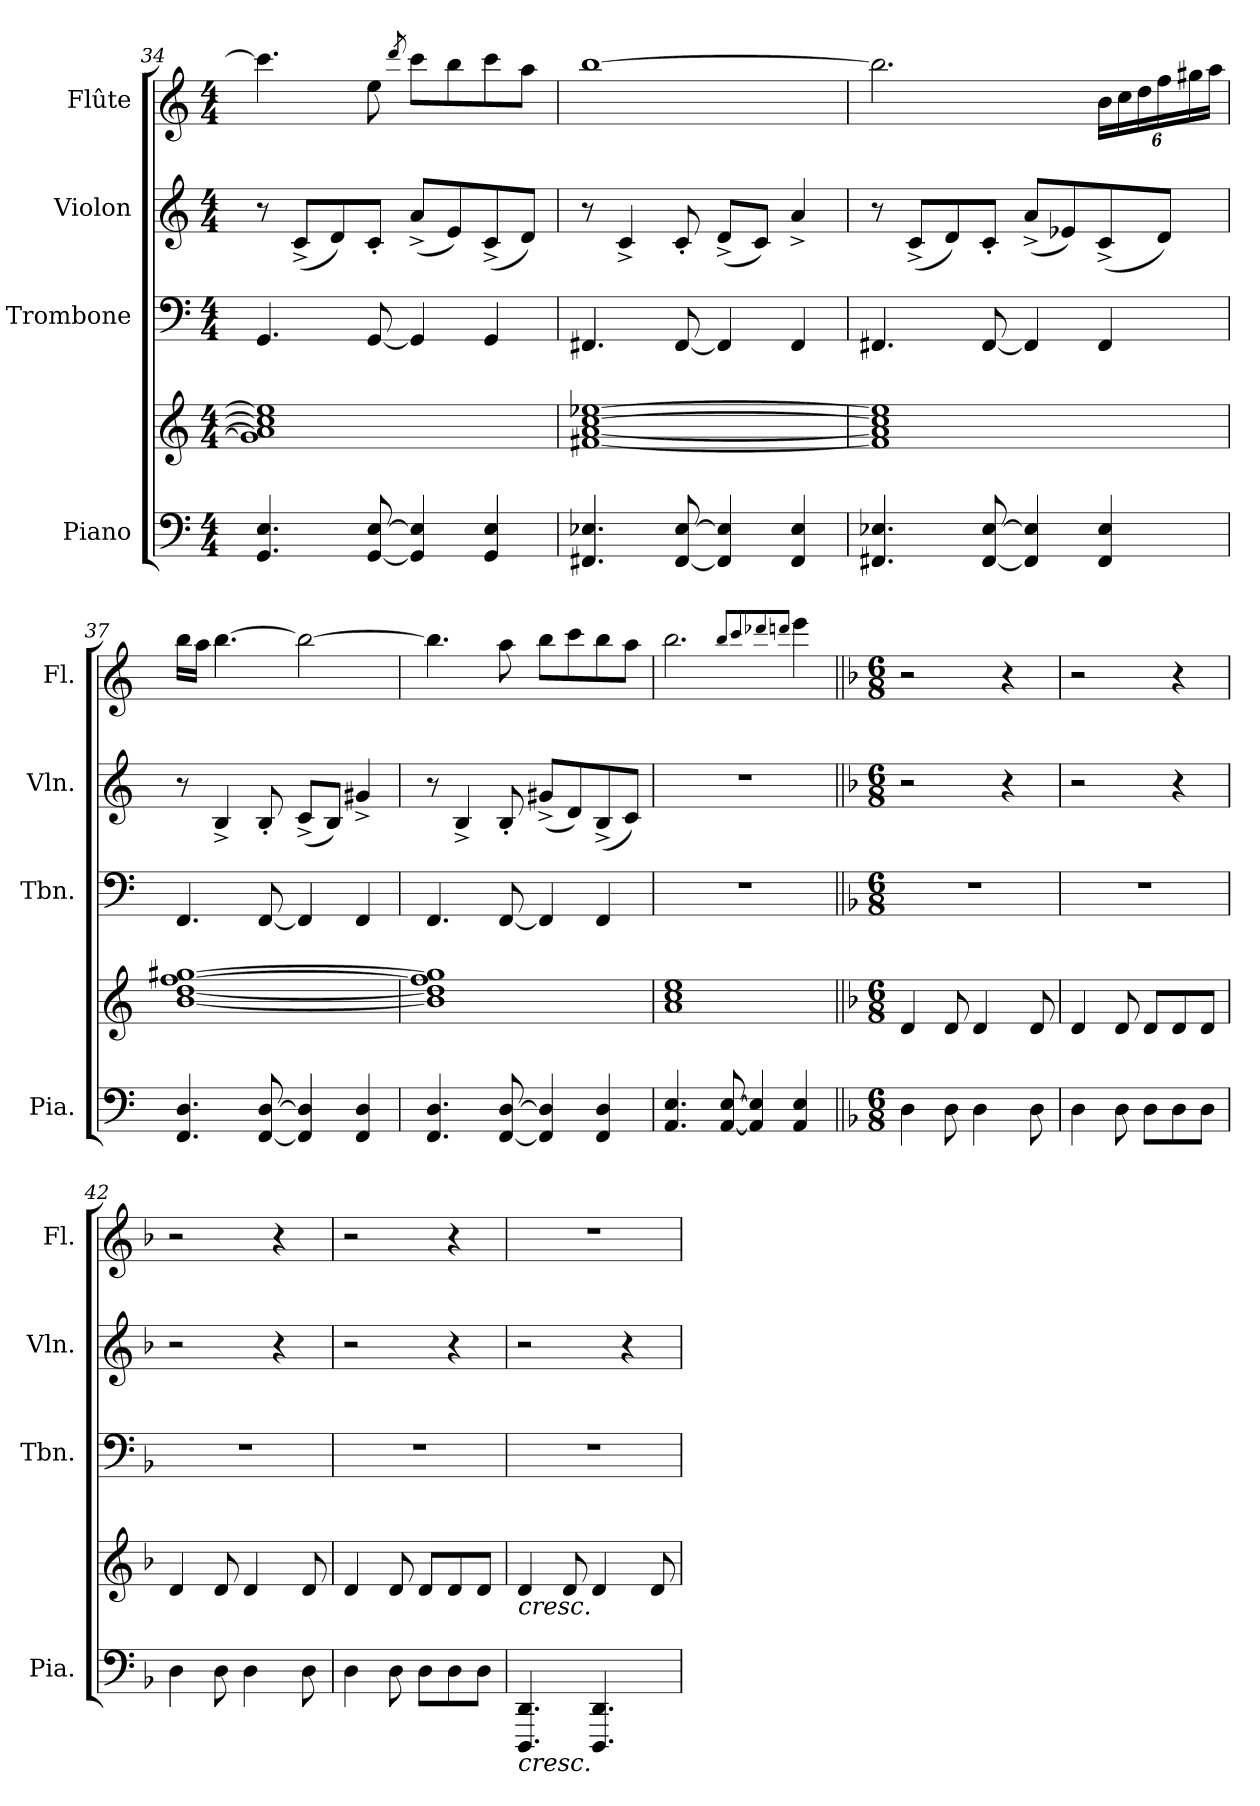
**kern	**kern	**kern	**kern	**kern
*part4	*part4	*part3	*part2	*part1
*staff5	*staff4	*staff3	*staff2	*staff1
*I"Piano	*	*I"Trombone	*I"Violon	*I"Flûte
*I'Pia.	*	*I'Tbn.	*I'Vln.	*I'Fl.
*clefF4	*clefG2	*clefF4	*clefG2	*clefG2
*k[]	*k[]	*k[]	*k[]	*k[]
*M4/4	*M4/4	*M4/4	*M4/4	*M4/4
=34	=34	=34	=34	=34
4.GG/ 4.E/	1g] 1a] 1cc] 1ee]	4.GG/	8r	4.ccc\]
.	.	.	(<8c^/L	.
.	.	.	8d/)	.
[8GG/ [8E/	.	[8GG/	8c'/J	8ee\
.	.	.	.	8qddd/
4GG/] 4E/]	.	4GG/]	(<8a^/L	8ccc\L
.	.	.	8e/)	8bb\
4GG/ 4E/	.	4GG/	(<8c^/	8ccc\
.	.	.	8d/J)	8aa\J
=35	=35	=35	=35	=35
4.FF#X/ 4.E-X/	[1f#X [1a [1cc [1ee-X	4.FF#X/	8r	[1bb
.	.	.	4c^/	.
[8FF#/ [8E-/	.	[8FF#/	8c'/	.
4FF#/] 4E-/]	.	4FF#/]	(<8d^/L	.
.	.	.	8c/J)	.
4FF#/ 4E-/	.	4FF#/	4a^/	.
!!LO:PB:g=z
=36	=36	=36	=36	=36
4.FF#X/ 4.E-X/	1f#] 1a] 1cc] 1ee-]	4.FF#X/	8r	2.bb\]
.	.	.	(<8c^/L	.
.	.	.	8d/)	.
[8FF#/ [8E-/	.	[8FF#/	8c'/J	.
4FF#/] 4E-/]	.	4FF#/]	(<8a^/L	.
.	.	.	8e-X/)	.
*	*	*	*	*Xbrackettup
4FF#/ 4E-/	.	4FF#/	(<8c^/	24b\LL
.	.	.	.	24cc\
.	.	.	.	24dd\
.	.	.	8d/J)	24ff\
.	.	.	.	24gg#X\
.	.	.	.	24aa\JJ
=37	=37	=37	=37	=37
4.FF/ 4.D/	[1b [1dd [1ff [1gg#X	4.FF/	8r	16bb\LL
.	.	.	.	16aa\JJ
.	.	.	4B^/	[4.bb\
[8FF/ [8D/	.	[8FF/	8B'/	.
4FF/] 4D/]	.	4FF/]	(<8c^/L	2bb\_
.	.	.	8B/J)	.
4FF/ 4D/	.	4FF/	4g#X^/	.
=38	=38	=38	=38	=38
4.FF/ 4.D/	1b] 1dd] 1ff] 1gg#]	4.FF/	8r	4.bb\]
.	.	.	4B^/	.
[8FF/ [8D/	.	[8FF/	8B'/	8aa\
4FF/] 4D/]	.	4FF/]	(<8g#X^/L	8bb\L
.	.	.	8d/)	8ccc\
4FF/ 4D/	.	4FF/	(<8B^/	8bb\
.	.	.	8c/J)	8aa\J
!!LO:LB:g=z
=39	=39	=39	=39	=39
4.AA/ 4.E/	1a 1cc 1ee	1r	1r	2.bb\
[8AA/ [8E/	.	.	.	.
4AA/] 4E/]	.	.	.	.
.	.	.	.	8qbb/L
.	.	.	.	8qccc/
.	.	.	.	8qddd-X/
.	.	.	.	8qdddn/J
4AA/ 4E/	.	.	.	4eee\
=40||	=40||	=40||	=40||	=40||
*k[b-]	*k[b-]	*k[b-]	*k[b-]	*k[b-]
*M6/8	*M6/8	*M6/8	*M6/8	*M6/8
*	*	*	*	*MM180
4D\	4d/	2.r	2r	2r
8D\	8d/	.	.	.
4D\	4d/	.	.	.
.	.	.	4r	4r
8D\	8d/	.	.	.
=41	=41	=41	=41	=41
4D\	4d/	2.r	2r	2r
8D\	8d/	.	.	.
8D\L	8d/L	.	.	.
8D\	8d/	.	4r	4r
8D\J	8d/J	.	.	.
=42	=42	=42	=42	=42
4D\	4d/	2.r	2r	2r
8D\	8d/	.	.	.
4D\	4d/	.	.	.
.	.	.	4r	4r
8D\	8d/	.	.	.
=43	=43	=43	=43	=43
4D\	4d/	2.r	2r	2r
8D\	8d/	.	.	.
8D\L	8d/L	.	.	.
8D\	8d/	.	4r	4r
8D\J	8d/J	.	.	.
=44	=44	=44	=44	=44
!	!LO:TX:b:i:t=cresc.	!	!	!
!LO:TX:b:i:t=cresc.	!	!	!	!
4.DDD/ 4.DD/	4d/	2.r	2r	2.r
.	8d/	.	.	.
4.DDD/ 4.DD/	4d/	.	.	.
.	.	.	4r	.
.	8d/	.	.	.
=	=	=	=	=
*-	*-	*-	*-	*-
